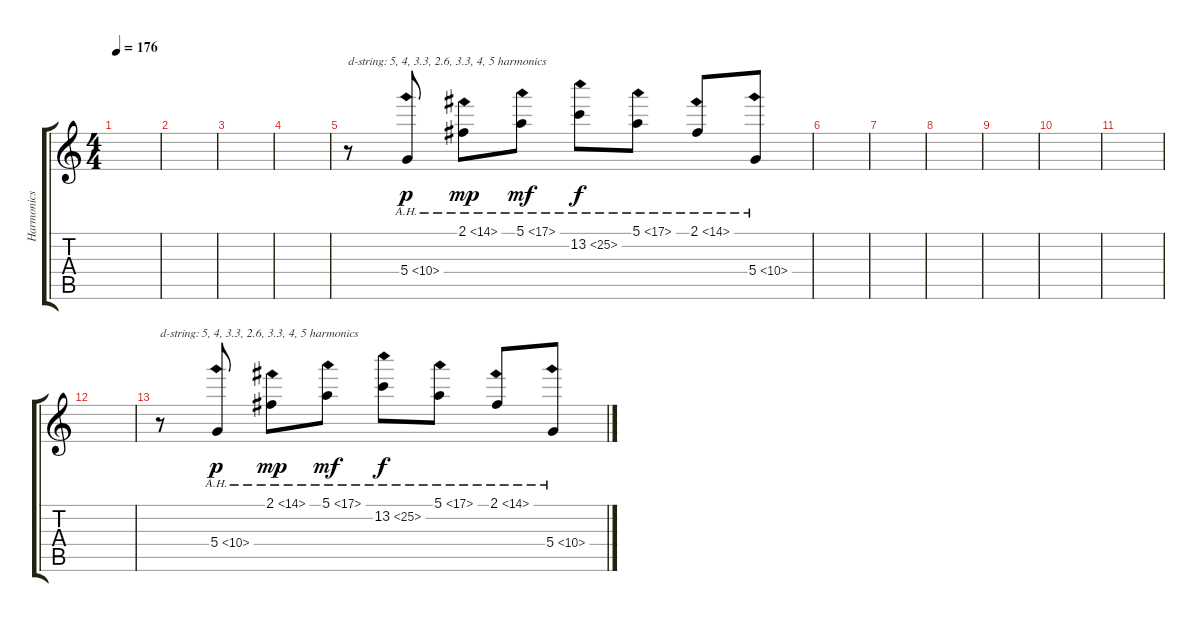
\track ("Harmonics Standard" "Harmonics ") {instrument overdrivenguitar}
\staff {score tabs}
\tuning (E4 B3 G3 D3 A2 E2) {hide}
\ts (4 4)
\tempo 176
\clef g2
\ks c
|
|
|
|
r.8{txt "d-string: 5, 4, 3.3, 2.6, 3.3, 4, 5 harmonics"} 5.4{ah 5}.8{dy p} 2.1{ah 12}.8{dy mp} 5.1{ah 12}.8{dy mf} 13.2{ah 12}.8{dy f} 5.1{ah 12}.8 2.1{ah 12}.8 5.4{ah 5}.8 |
|
|
|
|
|
|
|
r.8{txt "d-string: 5, 4, 3.3, 2.6, 3.3, 4, 5 harmonics"} 5.4{ah 5}.8{dy p} 2.1{ah 12}.8{dy mp} 5.1{ah 12}.8{dy mf} 13.2{ah 12}.8{dy f} 5.1{ah 12}.8 2.1{ah 12}.8 5.4{ah 5}.8
